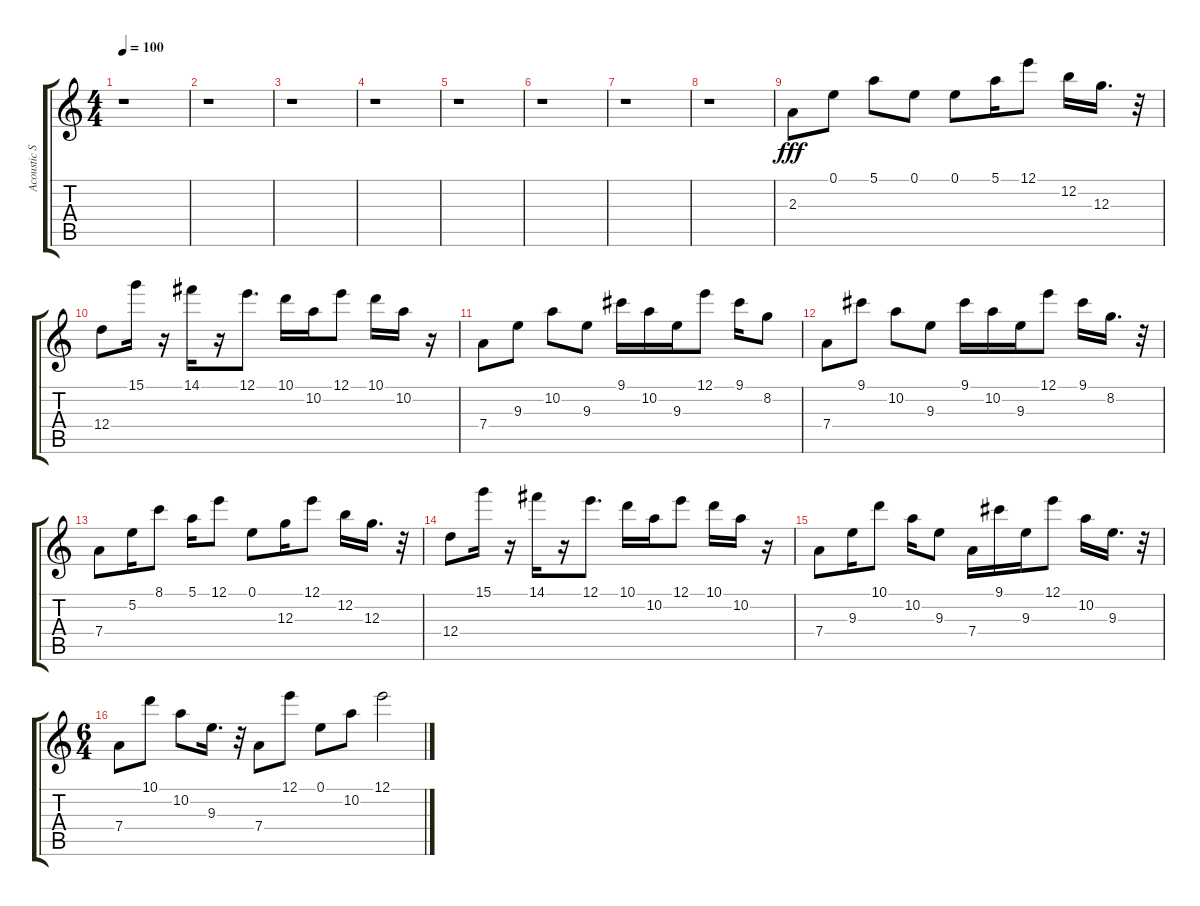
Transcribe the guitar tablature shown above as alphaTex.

\track ("Acoustic Steel (dbl)" "Acoustic S") {instrument acousticguitarsteel}
\staff {score tabs}
\tuning (E4 B3 G3 D3 A2 E2) {hide}
\ts (4 4)
\tempo 100
\clef g2
\ks c
r.1{dy f} |
r.1 |
r.1 |
r.1 |
r.1 |
r.1 |
r.1 |
r.1 |
2.3.8{dy fff balance 0} 0.1.8 5.1.8 0.1.8 0.1.8 5.1.16 12.1.8 12.2.16 12.3.16{d} r.32 |
12.4.8 15.1.16 r.16 14.1.16 r.16 12.1.8{d} 10.1.16 10.2.16 12.1.8 10.1.16 10.2.16 r.16 |
7.4.8 9.3.8 10.2.8 9.3.8 9.1.16 10.2.16 9.3.16 12.1.8 9.1.16 8.2.8 |
7.4.8 9.1.8 10.2.8 9.3.8 9.1.16 10.2.16 9.3.16 12.1.8 9.1.16 8.2.16{d} r.32 |
7.4.8 5.2.16 8.1.8 5.1.16 12.1.8 0.1.8 12.3.16 12.1.8 12.2.16 12.3.16{d} r.32 |
12.4.8 15.1.16 r.16 14.1.16 r.16 12.1.8{d} 10.1.16 10.2.16 12.1.8 10.1.16 10.2.16 r.16 |
7.4.8 9.3.16 10.1.8 10.2.16 9.3.8 7.4.16 9.1.16 9.3.16 12.1.8 10.2.16 9.3.16{d} r.32 |
\ts (6 4)
7.4.8 10.1.8 10.2.8 9.3.16{d} r.32 7.4.8 12.1.8 0.1.8 10.2.8 12.1.2
